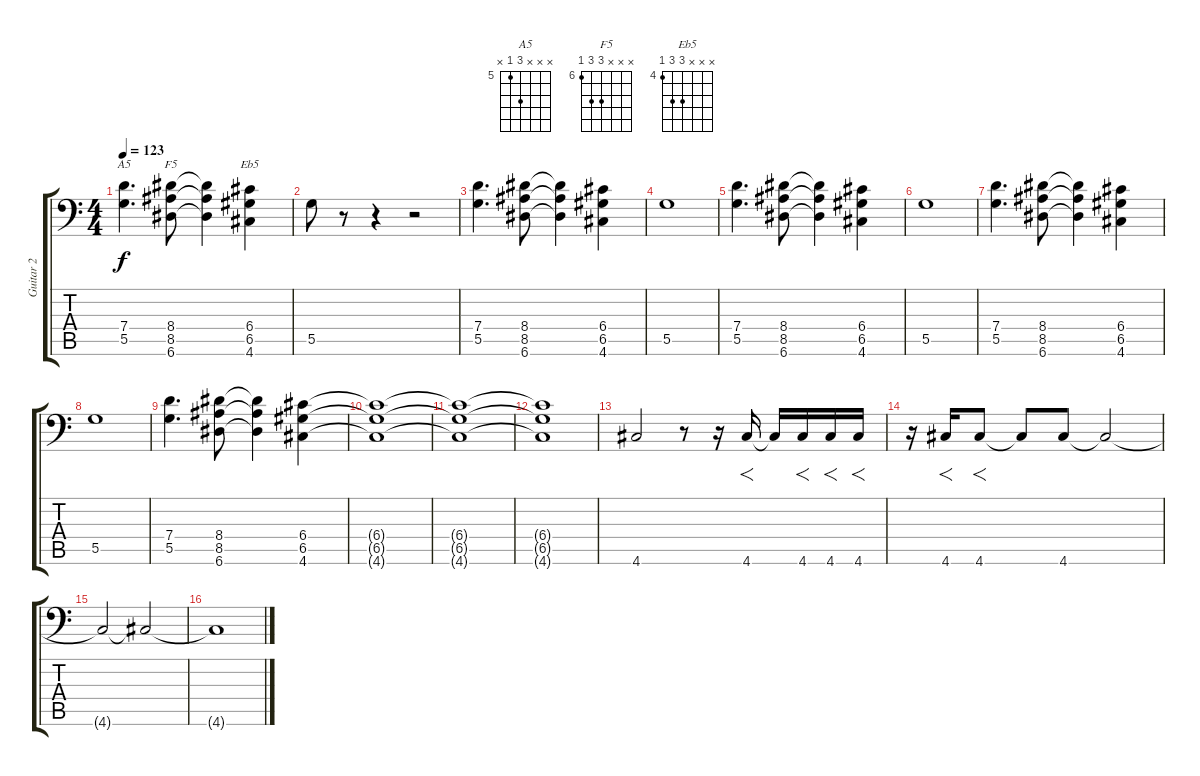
\track ("Guitar 2" "Guitar 2") {instrument distortionguitar}
\staff {score tabs}
\tuning (D4 A3 F3 G2 D2 A1) {hide}
\chord ("A5" x x x 7 5 x) {firstfret 5}
\chord ("F5" x x x 8 8 6) {firstfret 6}
\chord ("Eb5" x x x 6 6 4) {firstfret 4}
\ts (4 4)
\tempo 123
\clef f4
\ks c
(7.4 5.5).4{d ch "A5" dy f} (8.4 8.5 6.6).8{ch "F5"} (8.4{t} 8.5{t} 6.6{t}).4 (6.4 6.5 4.6).4{ch "Eb5"} |
5.5.8 r.8 r.4 r.2 |
(7.4 5.5).4{d} (8.4 8.5 6.6).8 (8.4{t} 8.5{t} 6.6{t}).4 (6.4 6.5 4.6).4 |
5.5.1 |
(7.4 5.5).4{d} (8.4 8.5 6.6).8 (8.4{t} 8.5{t} 6.6{t}).4 (6.4 6.5 4.6).4 |
5.5.1 |
(7.4 5.5).4{d} (8.4 8.5 6.6).8 (8.4{t} 8.5{t} 6.6{t}).4 (6.4 6.5 4.6).4 |
5.5.1 |
(7.4 5.5).4{d} (8.4 8.5 6.6).8 (8.4{t} 8.5{t} 6.6{t}).4 (6.4 6.5 4.6).4 |
(6.4{t} 6.5{t} 4.6{t}).1 |
(6.4{t} 6.5{t} 4.6{t}).1 |
(6.4{t} 6.5{t} 4.6{t}).1 |
4.6.2 r.8 r.16 4.6.16{f} 4.6{t}.16 4.6.16{f} 4.6.16{f} 4.6.16{f} |
r.16 4.6.16{f} 4.6.8{f} 4.6{t}.8 4.6.8 4.6{t}.2 |
4.6{t}.2 4.6{t}.2 |
4.6{t}.1
